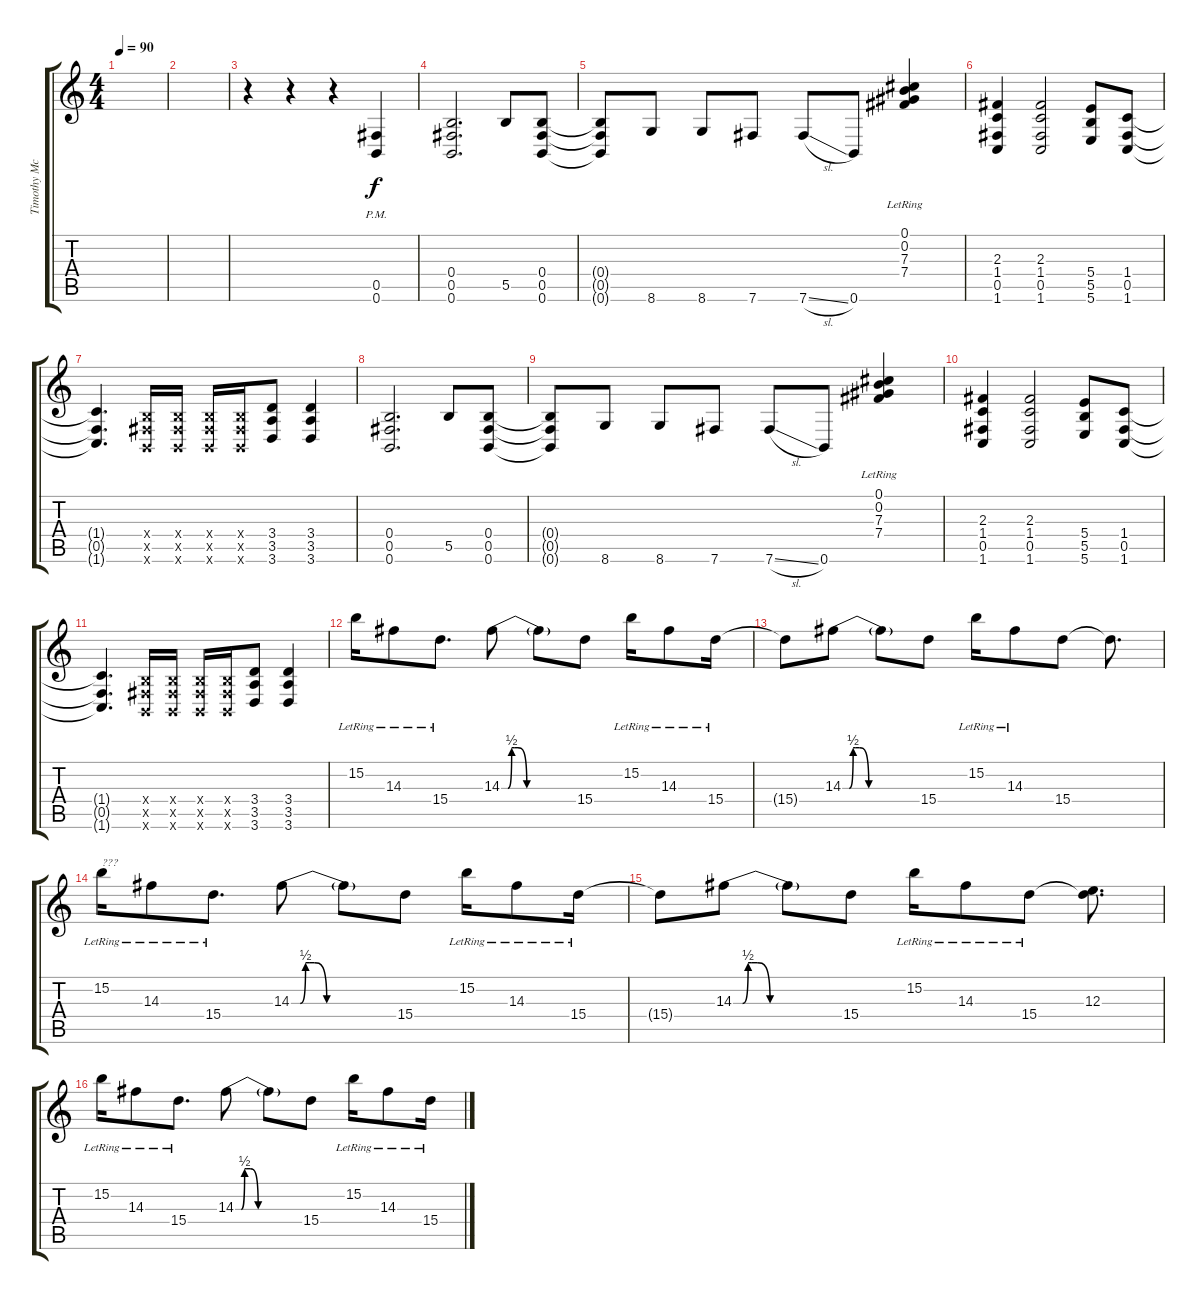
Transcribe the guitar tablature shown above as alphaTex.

\track ("Timothy McTague" "Timothy Mc") {instrument distortionguitar}
\staff {score tabs}
\tuning (Db4 Ab3 E3 B2 Gb2 B1) {hide}
\ts (4 4)
\tempo 90
\clef g2
\ks c
|
|
r.4 r.4 r.4 (0.5{pm} 0.6{pm}).4 |
(0.4 0.5 0.6).2{d} 5.5.8 (0.4 0.5 0.6).8 |
(0.4{t} 0.5{t} 0.6{t}).8 8.6.8 8.6.8 7.6.8 7.6{sl}.8 0.6.8 (0.1{lr} 0.2{lr} 7.3{lr} 7.4{lr}).4 |
(2.3 1.4 0.5 1.6).4 (2.3 1.4 0.5 1.6).2 (5.4 5.5 5.6).8 (1.4 0.5 1.6).8 |
(1.4{t} 0.5{t} 1.6{t}).4{d} (0.4{x} 0.5{x} 0.6{x}).16 (0.4{x} 0.5{x} 0.6{x}).16 (0.4{x} 0.5{x} 0.6{x}).16 (0.4{x} 0.5{x} 0.6{x}).16 (3.4 3.5 3.6).8 (3.4 3.5 3.6).4 |
(0.4 0.5 0.6).2{d} 5.5.8 (0.4 0.5 0.6).8 |
(0.4{t} 0.5{t} 0.6{t}).8 8.6.8 8.6.8 7.6.8 7.6{sl}.8 0.6.8 (0.1{lr} 0.2{lr} 7.3{lr} 7.4{lr}).4 |
(2.3 1.4 0.5 1.6).4 (2.3 1.4 0.5 1.6).2 (5.4 5.5 5.6).8 (1.4 0.5 1.6).8 |
(1.4{t} 0.5{t} 1.6{t}).4{d} (0.4{x} 0.5{x} 0.6{x}).16 (0.4{x} 0.5{x} 0.6{x}).16 (0.4{x} 0.5{x} 0.6{x}).16 (0.4{x} 0.5{x} 0.6{x}).16 (3.4 3.5 3.6).8 (3.4 3.5 3.6).4 |
15.2{lr}.16 14.3{lr}.8 15.4{lr}.8{d} 14.3{be (custom 0 0 5 0 8 2 10 2 13 2 20 0 30 0 60 0)}.8 14.3{t}.8 15.4.8 15.2{lr}.16 14.3{lr}.8 15.4{lr}.16 |
15.4{t}.8 14.3{be (custom 0 0 5 0 8 2 10 2 13 2 20 0 30 0 60 0)}.8 14.3{t}.8 15.4.8 15.2{lr}.16 14.3{lr}.8 15.4.8 15.4{t}.8{d} |
15.2{lr}.16{txt "???"} 14.3{lr}.8 15.4{lr}.8{d} 14.3{be (custom 0 0 5 0 8 2 10 2 13 2 20 0 30 0 60 0)}.8 14.3{t}.8 15.4.8 15.2{lr}.16 14.3{lr}.8 15.4{lr}.16 |
15.4{t}.8 14.3{be (custom 0 0 5 0 8 2 10 2 13 2 20 0 30 0 60 0)}.8 14.3{t}.8 15.4.8 15.2{lr}.16 14.3{lr}.8 15.4{lr}.8 (12.3 15.4{t}).8{d} |
15.2{lr}.16 14.3{lr}.8 15.4{lr}.8{d} 14.3{be (custom 0 0 5 0 8 2 10 2 13 2 20 0 30 0 60 0)}.8 14.3{t}.8 15.4.8 15.2{lr}.16 14.3{lr}.8 15.4{lr}.16
